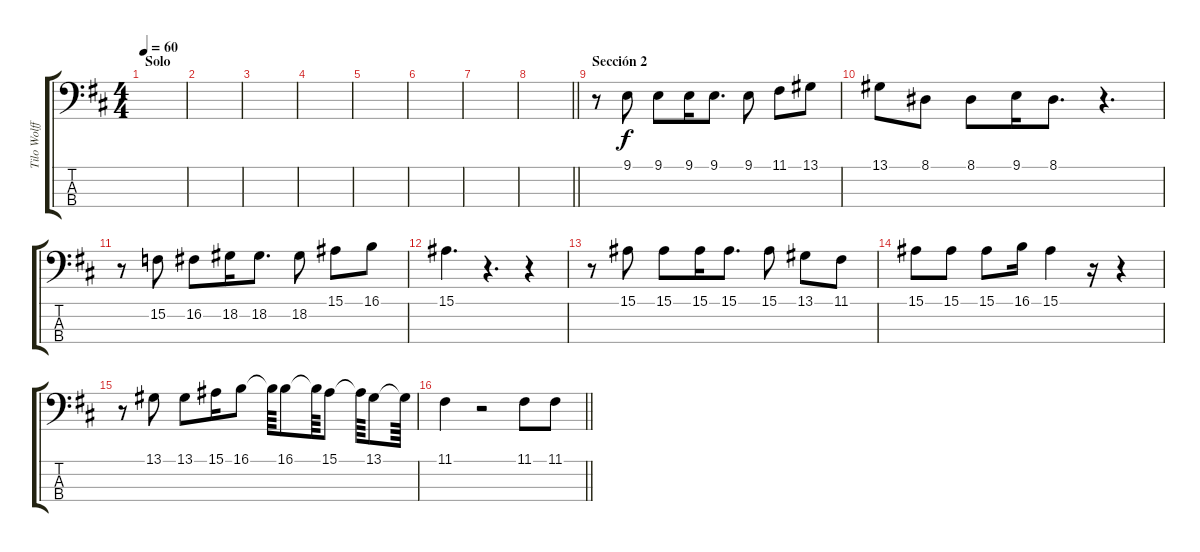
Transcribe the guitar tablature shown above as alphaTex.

\track ("Tilo Wolff" "Tilo Wolff") {instrument baritonesax}
\staff {score tabs}
\tuning (G2 D2 A1 E1) {hide}
\ts (4 4)
\section ("" "Solo")
\tempo 60
\clef f4
\ks d
|
|
|
|
|
|
|
\barLineRight lightlight
|
\section ("" "Sección 2")
r.8 9.1.8 9.1.8 9.1.16 9.1.8{d} 9.1.8 11.1.8 13.1.8 |
13.1.8 8.1.8 8.1.8 9.1.16 8.1.8{d} r.4{d} |
r.8 15.2.8 16.2.8 18.2.16 18.2.8{d} 18.2.8 15.1.8 16.1.8 |
15.1.4{d} r.4{d} r.4 |
r.8 15.1.8 15.1.8 15.1.16 15.1.8{d} 15.1.8 13.1.8 11.1.8 |
15.1.8 15.1.8 15.1.8 16.1.16 15.1.4 r.16 r.4 |
r.8 13.1.8 13.1.8 15.1.16 16.1.8 16.1{t}.64 16.1.8 16.1{t}.64 15.1.8 15.1{t}.64 13.1.8 13.1{t}.64 |
\barLineRight lightlight
11.1.4 r.2 11.1.8 11.1.8
